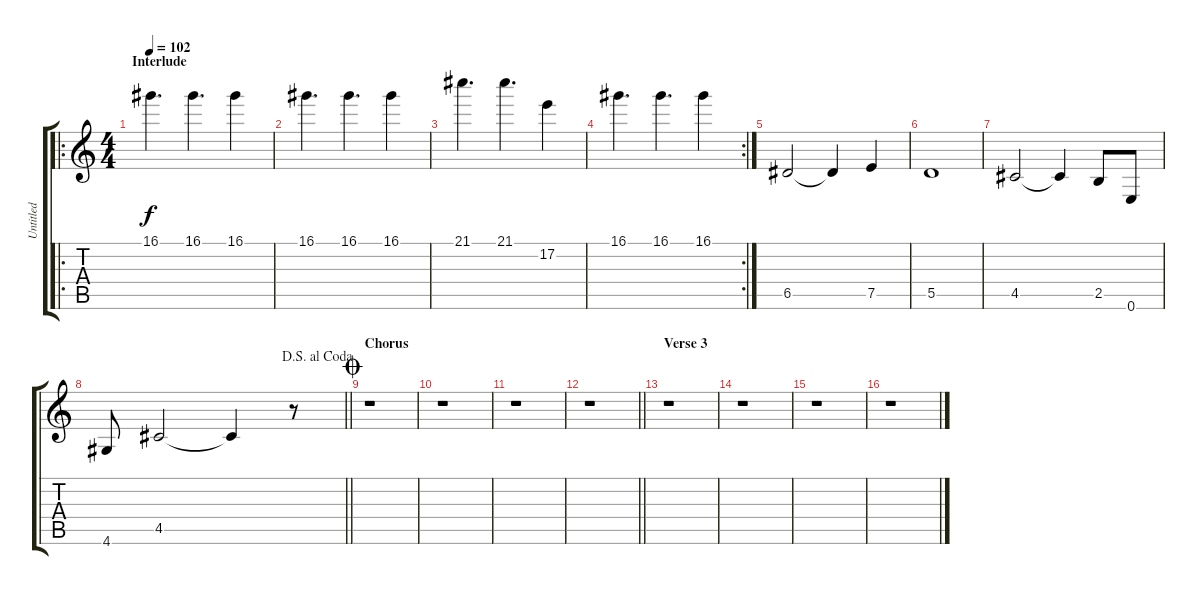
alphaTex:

\track ("Untitled" "Untitled") {instrument electricguitarclean}
\staff {score tabs}
\tuning (E4 B3 G3 D3 A2 E2) {hide}
\ro
\ts (4 4)
\section ("" "Interlude")
\tempo 102
\clef g2
\ks c
16.1.4{d dy f} 16.1.4{d} 16.1.4 |
16.1.4{d} 16.1.4{d} 16.1.4 |
21.1.4{d} 21.1.4{d} 17.2.4 |
\rc 2
16.1.4{d} 16.1.4{d} 16.1.4 |
6.5.2 6.5{t}.4 7.5.4 |
5.5.1 |
4.5.2 4.5{t}.4 2.5.8 0.6.8 |
\jump dalsegnoalcoda
\barLineRight lightlight
4.6.8 4.5.2 4.5{t}.4 r.8 |
\section ("" "Chorus")
\jump coda
r.1 |
r.1 |
r.1 |
\barLineRight lightlight
r.1 |
\section ("" "Verse 3")
r.1 |
r.1 |
r.1 |
r.1
